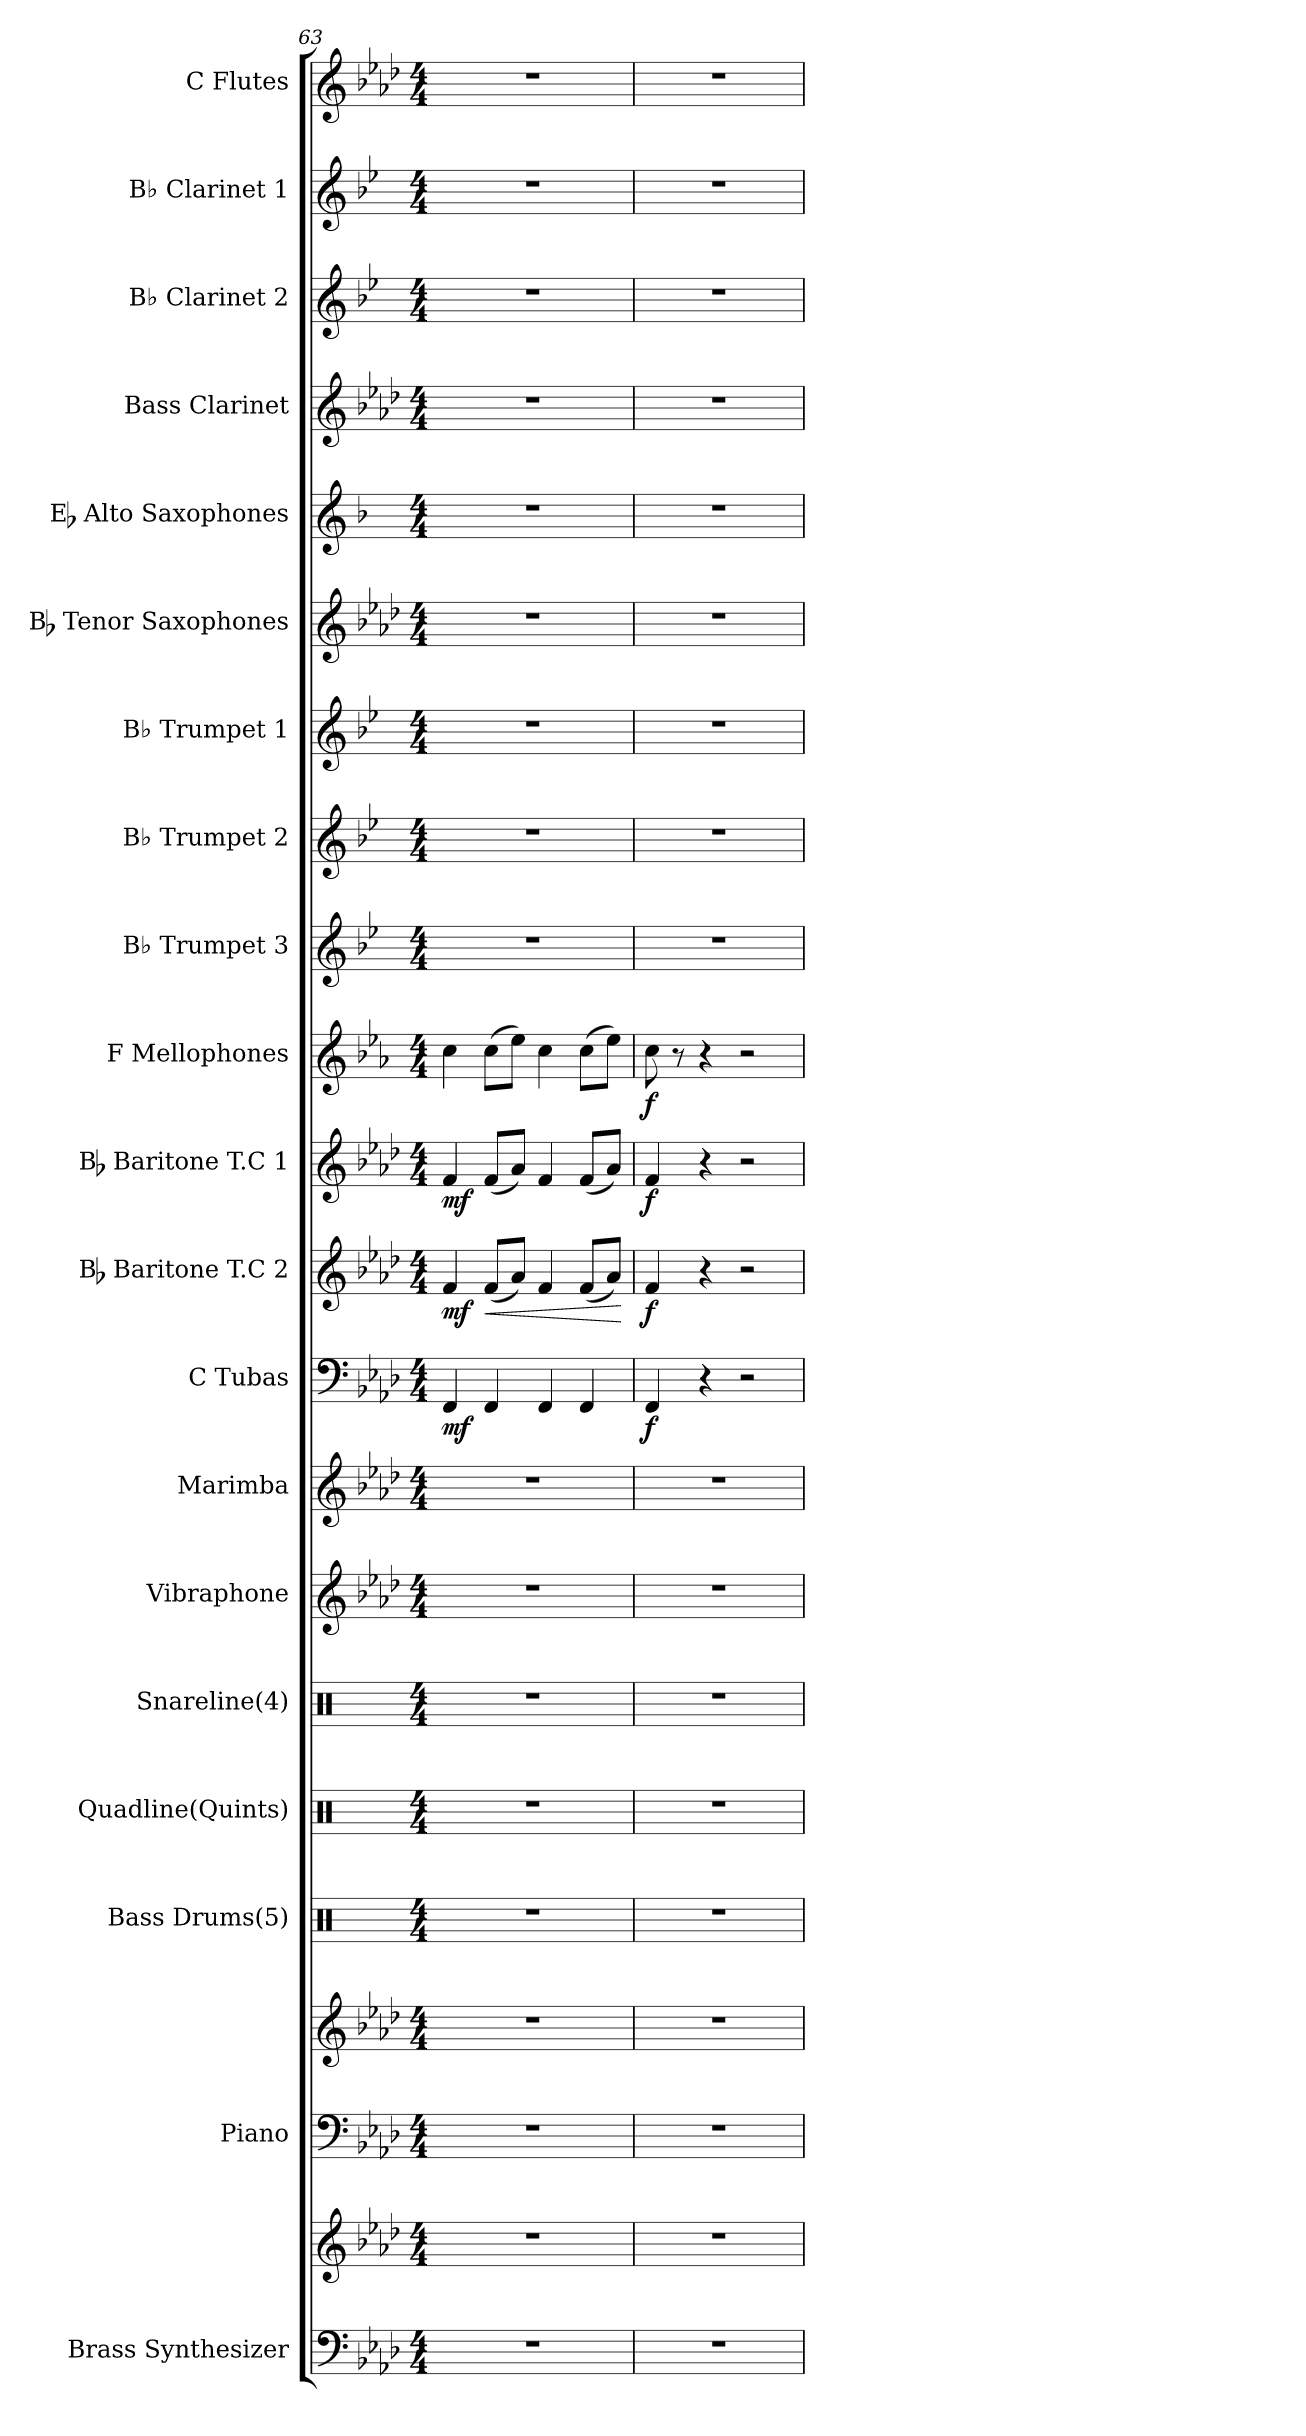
**kern	**kern	**kern	**kern	**kern	**kern	**kern	**kern	**kern	**kern	**dynam	**kern	**dynam	**kern	**dynam	**kern	**dynam	**kern	**kern	**kern	**kern	**kern	**kern	**kern	**kern	**kern
*part20	*part20	*part19	*part19	*part18	*part17	*part16	*part15	*part14	*part13	*part13	*part12	*part12	*part11	*part11	*part10	*part10	*part9	*part8	*part7	*part6	*part5	*part4	*part3	*part2	*part1
*staff22	*staff21	*staff20	*staff19	*staff18	*staff17	*staff16	*staff15	*staff14	*staff13	*staff13	*staff12	*staff12	*staff11	*staff11	*staff10	*staff10	*staff9	*staff8	*staff7	*staff6	*staff5	*staff4	*staff3	*staff2	*staff1
*I"Brass Synthesizer	*	*I"Piano	*	*I"Bass Drums(5)	*I"Quadline(Quints)	*I"Snareline(4)	*I"Vibraphone	*I"Marimba	*I"C Tubas	*	*I"Bb Baritone T.C 2	*	*I"Bb Baritone T.C 1	*	*I"F Mellophones	*	*I"B♭ Trumpet 3	*I"B♭ Trumpet 2	*I"B♭ Trumpet 1	*I"Bb Tenor Saxophones	*I"Eb Alto Saxophones	*I"Bass Clarinet	*I"B♭ Clarinet 2	*I"B♭ Clarinet 1	*I"C Flutes
*I'Synth.	*	*I'Pno.	*	*I'BD	*	*	*	*I'Marimba	*I'Tubas	*	*I'Baritone T.C 2	*	*I'Baritone T.C 1	*	*I'Mello	*	*I'B♭ Tpt. 3	*I'B♭ Tpt. 2	*I'B♭ Tpt. 1	*I'Tenor Saxes	*I'Alto Saxes	*I'B. Cl.	*I'B♭ Cl. 2	*I'B♭ Cl. 1	*I'Flutes
*clefF4	*clefG2	*clefF4	*clefG2	*clefX	*clefX	*clefX	*clefG2	*clefG2	*clefF4	*	*clefG2	*	*clefG2	*	*clefG2	*	*clefG2	*clefG2	*clefG2	*clefG2	*clefG2	*clefG2	*clefG2	*clefG2	*clefG2
*	*	*	*	*	*	*	*	*	*	*	*ITrd8c14	*	*ITrd8c14	*	*ITrd4c7	*	*ITrd1c2	*ITrd1c2	*ITrd1c2	*ITrd8c14	*ITrd5c9	*ITrd8c14	*ITrd1c2	*ITrd1c2	*
*k[b-e-a-d-]	*k[b-e-a-d-]	*k[b-e-a-d-]	*k[b-e-a-d-]	*k[]	*k[]	*k[]	*k[b-e-a-d-]	*k[b-e-a-d-]	*k[b-e-a-d-]	*	*k[b-e-a-d-]	*	*k[b-e-a-d-]	*	*k[b-e-a-d-]	*	*k[b-e-a-d-]	*k[b-e-a-d-]	*k[b-e-a-d-]	*k[b-e-a-d-]	*k[b-e-a-d-]	*k[b-e-a-d-]	*k[b-e-a-d-]	*k[b-e-a-d-]	*k[b-e-a-d-]
*M4/4	*M4/4	*M4/4	*M4/4	*M4/4	*M4/4	*M4/4	*M4/4	*M4/4	*M4/4	*	*M4/4	*	*M4/4	*	*M4/4	*	*M4/4	*M4/4	*M4/4	*M4/4	*M4/4	*M4/4	*M4/4	*M4/4	*M4/4
=63	=63	=63	=63	=63	=63	=63	=63	=63	=63	=63	=63	=63	=63	=63	=63	=63	=63	=63	=63	=63	=63	=63	=63	=63	=63
!	!	!	!	!	!	!	!	!	!	!LO:DY:b	!	!LO:DY:b	!	!LO:DY:b	!	!	!	!	!	!	!	!	!	!	!
1r	1r	1r	1r	1r	1r	1r	1r	1r	4FF/	mf	4F/	mf	4F/	mf	4f\	.	1r	1r	1r	1r	1r	1r	1r	1r	1r
!	!	!	!	!	!	!	!	!	!	!	!	!LO:HP:b	!	!	!	!	!	!	!	!	!	!	!	!	!
.	.	.	.	.	.	.	.	.	4FF/	.	(8F/L	<	(8F/L	.	(8f\L	.	.	.	.	.	.	.	.	.	.
.	.	.	.	.	.	.	.	.	.	.	8A-/J)	.	8A-/J)	.	8a-\J)	.	.	.	.	.	.	.	.	.	.
.	.	.	.	.	.	.	.	.	4FF/	.	4F/	.	4F/	.	4f\	.	.	.	.	.	.	.	.	.	.
.	.	.	.	.	.	.	.	.	4FF/	.	(8F/L	.	(8F/L	.	(8f\L	.	.	.	.	.	.	.	.	.	.
.	.	.	.	.	.	.	.	.	.	.	8A-/J)	.	8A-/J)	.	8a-\J)	.	.	.	.	.	.	.	.	.	.
.	.	.	.	.	.	.	.	.	.	.	.	[	.	.	.	.	.	.	.	.	.	.	.	.	.
=64	=64	=64	=64	=64	=64	=64	=64	=64	=64	=64	=64	=64	=64	=64	=64	=64	=64	=64	=64	=64	=64	=64	=64	=64	=64
!	!	!	!	!	!	!	!	!	!	!LO:DY:b	!	!LO:DY:b	!	!LO:DY:b	!	!LO:DY:b	!	!	!	!	!	!	!	!	!
1r	1r	1r	1r	1r	1r	1r	1r	1r	4FF/	f	4F/	f	4F/	f	8f\	f	1r	1r	1r	1r	1r	1r	1r	1r	1r
.	.	.	.	.	.	.	.	.	.	.	.	.	.	.	8r	.	.	.	.	.	.	.	.	.	.
.	.	.	.	.	.	.	.	.	4r	.	4r	.	4r	.	4r	.	.	.	.	.	.	.	.	.	.
.	.	.	.	.	.	.	.	.	2r	.	2r	.	2r	.	2r	.	.	.	.	.	.	.	.	.	.
=	=	=	=	=	=	=	=	=	=	=	=	=	=	=	=	=	=	=	=	=	=	=	=	=	=
*-	*-	*-	*-	*-	*-	*-	*-	*-	*-	*-	*-	*-	*-	*-	*-	*-	*-	*-	*-	*-	*-	*-	*-	*-	*-
